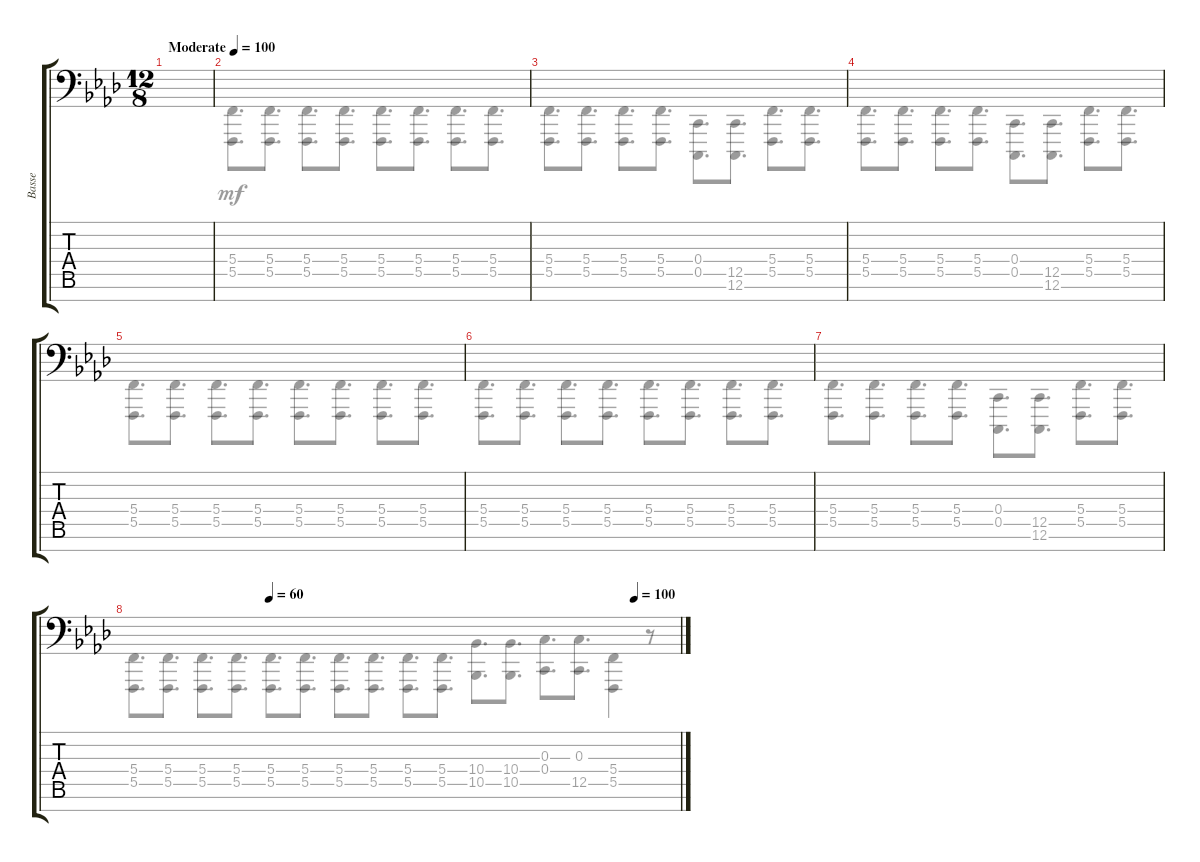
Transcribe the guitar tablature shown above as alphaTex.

\track ("Basse" "Basse") {instrument fx4atmosphere}
\staff {score tabs}
\tuning (C5 C4 C3 C2 C1 C0 C-1) {hide}
\voice
\ts (12 8)
\tempo (100 "Moderate")
\clef f4
\ks fminor
|
|
|
|
|
|
|
\tempo (60 0.25)
\tempo (100 0.9166666666666666)
\voice
\clef f4
\ks fminor
(5.4 5.5).8{d dy mf} (5.4 5.5).8{d} (5.4 5.5).8{d} (5.4 5.5).8{d} (5.4 5.5).8{d} (5.4 5.5).8{d} (5.4 5.5).8{d} (5.4 5.5).8{d} |
(5.4 5.5).8{d} (5.4 5.5).8{d} (5.4 5.5).8{d} (5.4 5.5).8{d} (5.4 5.5).8{d} (5.4 5.5).8{d} (5.4 5.5).8{d} (5.4 5.5).8{d} |
(5.4 5.5).8{d} (5.4 5.5).8{d} (5.4 5.5).8{d} (5.4 5.5).8{d} (0.4 0.5).8{d} (12.5 12.6).8{d} (5.4 5.5).8{d} (5.4 5.5).8{d} |
(5.4 5.5).8{d} (5.4 5.5).8{d} (5.4 5.5).8{d} (5.4 5.5).8{d} (0.4 0.5).8{d} (12.5 12.6).8{d} (5.4 5.5).8{d} (5.4 5.5).8{d} |
(5.4 5.5).8{d} (5.4 5.5).8{d} (5.4 5.5).8{d} (5.4 5.5).8{d} (5.4 5.5).8{d} (5.4 5.5).8{d} (5.4 5.5).8{d} (5.4 5.5).8{d} |
(5.4 5.5).8{d} (5.4 5.5).8{d} (5.4 5.5).8{d} (5.4 5.5).8{d} (5.4 5.5).8{d} (5.4 5.5).8{d} (5.4 5.5).8{d} (5.4 5.5).8{d} |
(5.4 5.5).8{d} (5.4 5.5).8{d} (5.4 5.5).8{d} (5.4 5.5).8{d} (0.4 0.5).8{d} (12.5 12.6).8{d} (5.4 5.5).8{d} (5.4 5.5).8{d} |
(5.4 5.5).8{d} (5.4 5.5).8{d} (10.4 10.5).8{d} (10.4 10.5).8{d} (0.3 0.4).8{d} (0.3 12.5).8{d} (5.4 5.5).4 r.8
